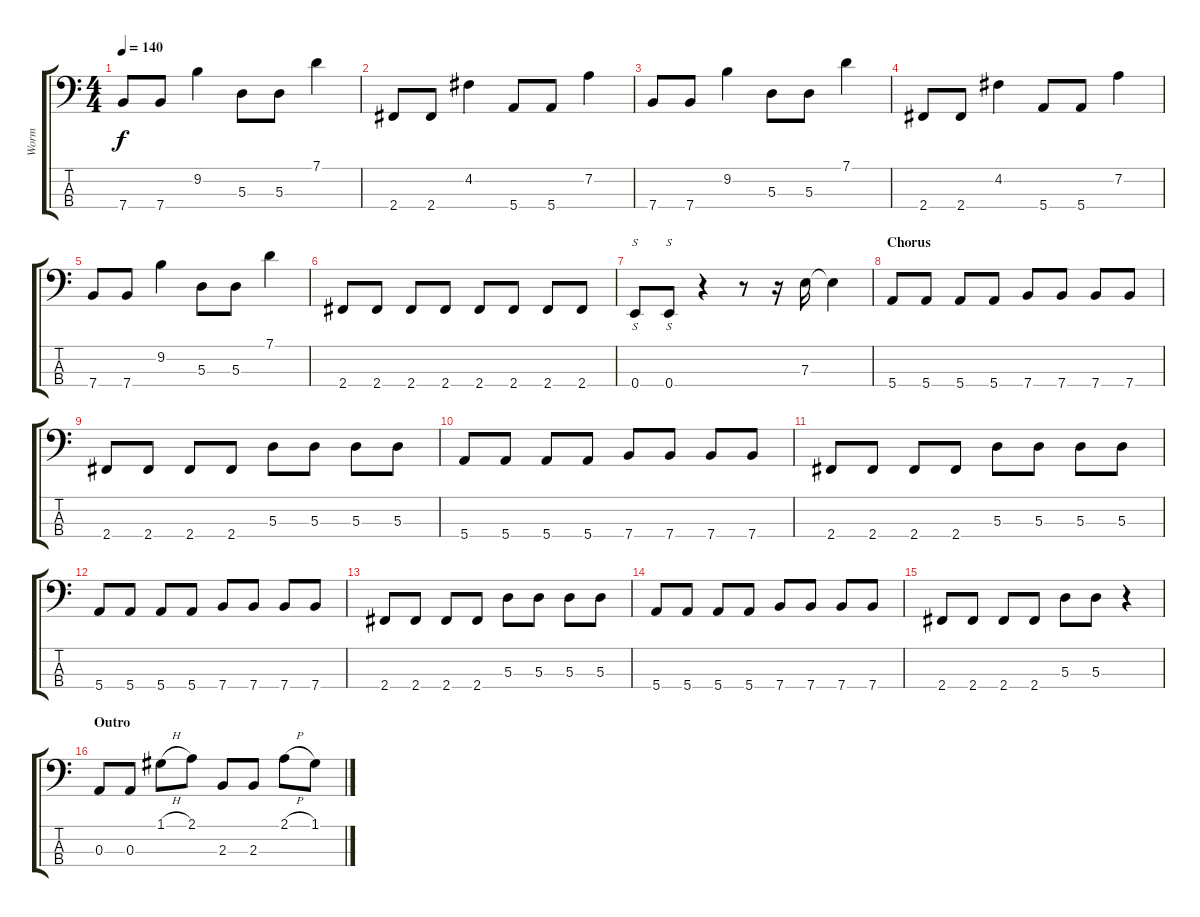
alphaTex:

\track ("Worm" "Worm") {instrument electricbasspick}
\staff {score tabs}
\tuning (G2 D2 A1 E1) {hide}
\ts (4 4)
\tempo 140
\clef f4
\ks c
7.4.8{dy f} 7.4.8 9.2.4 5.3.8 5.3.8 7.1.4 |
2.4.8 2.4.8 4.2.4 5.4.8 5.4.8 7.2.4 |
7.4.8 7.4.8 9.2.4 5.3.8 5.3.8 7.1.4 |
2.4.8 2.4.8 4.2.4 5.4.8 5.4.8 7.2.4 |
7.4.8 7.4.8 9.2.4 5.3.8 5.3.8 7.1.4 |
2.4.8 2.4.8 2.4.8 2.4.8 2.4.8 2.4.8 2.4.8 2.4.8 |
0.4.8{s instrument slapbass1} 0.4.8{s} r.4 r.8 r.16 7.3.16 7.3{t}.4 |
\section ("" "Chorus")
5.4.8{instrument electricbasspick} 5.4.8 5.4.8 5.4.8 7.4.8 7.4.8 7.4.8 7.4.8 |
2.4.8 2.4.8 2.4.8 2.4.8 5.3.8 5.3.8 5.3.8 5.3.8 |
5.4.8 5.4.8 5.4.8 5.4.8 7.4.8 7.4.8 7.4.8 7.4.8 |
2.4.8 2.4.8 2.4.8 2.4.8 5.3.8 5.3.8 5.3.8 5.3.8 |
5.4.8 5.4.8 5.4.8 5.4.8 7.4.8 7.4.8 7.4.8 7.4.8 |
2.4.8 2.4.8 2.4.8 2.4.8 5.3.8 5.3.8 5.3.8 5.3.8 |
5.4.8 5.4.8 5.4.8 5.4.8 7.4.8 7.4.8 7.4.8 7.4.8 |
2.4.8 2.4.8 2.4.8 2.4.8 5.3.8 5.3.8 r.4 |
\section ("" "Outro")
0.3.8 0.3.8 1.1{h}.8 2.1.8 2.3.8 2.3.8 2.1{h}.8 1.1.8
